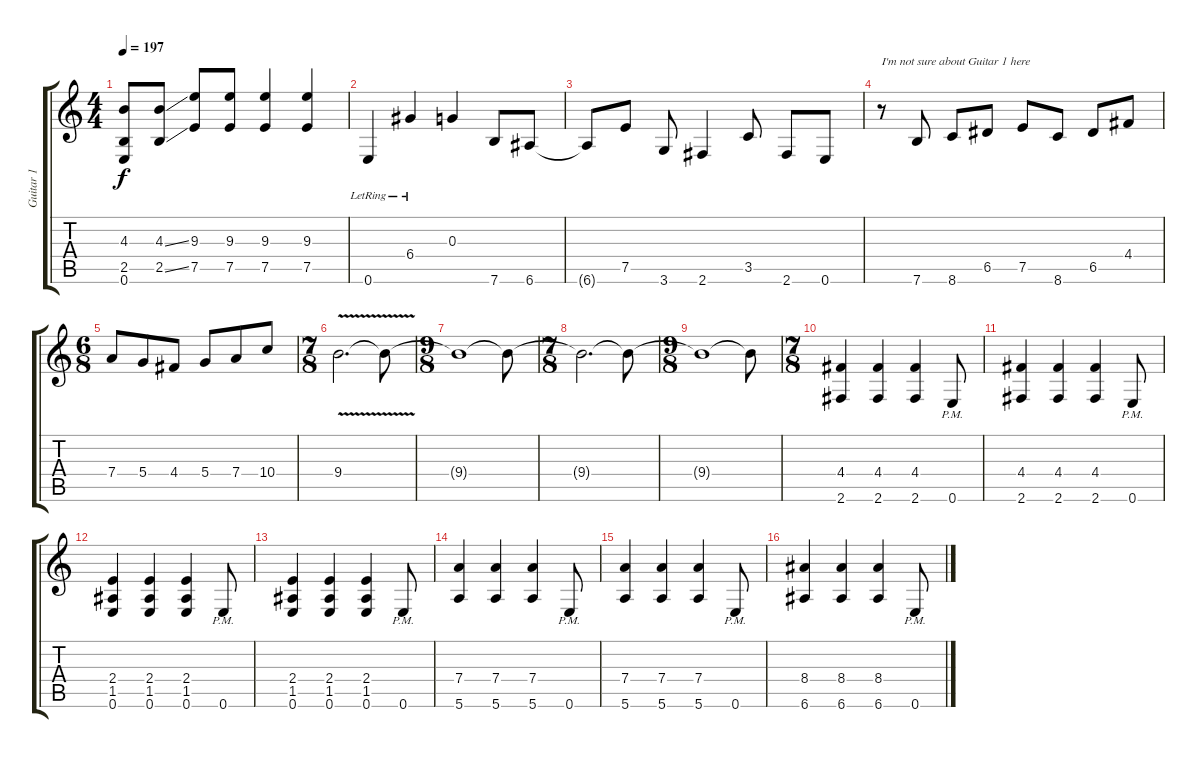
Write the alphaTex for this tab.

\track ("Guitar 1" "Guitar 1") {instrument distortionguitar}
\staff {score tabs}
\tuning (E4 B3 G3 D3 A2 E2) {hide}
\ts (4 4)
\tempo 197
\clef g2
\ks c
(4.3{t} 2.5{t} 0.6{t}).8{dy f} (4.3{ss} 2.5{ss}).8 (9.3 7.5).8 (9.3 7.5).8 (9.3 7.5).4 (9.3 7.5).4 |
0.6{lr}.4 6.4{lr}.4 0.3.4 7.6.8 6.6.8 |
6.6{t}.8 7.5.8 3.6.8 2.6.4 3.5.8 2.6.8 0.6.8 |
r.8{txt "I'm not sure about Guitar 1 here"} 7.6.8 8.6.8 6.5.8 7.5.8 8.6.8 6.5.8 4.4.8 |
\ts (6 8)
7.4.8 5.4.8 4.4.8 5.4.8 7.4.8 10.4.8 |
\ts (7 8)
9.4{v}.2{d} 9.4{t}.8 |
\ts (9 8)
9.4{t}.1 9.4{t}.8 |
\ts (7 8)
9.4{t}.2{d} 9.4{t}.8 |
\ts (9 8)
9.4{t}.1 9.4{t}.8 |
\ts (7 8)
(4.4 2.6).4 (4.4 2.6).4 (4.4 2.6).4 0.6{pm}.8 |
(4.4 2.6).4 (4.4 2.6).4 (4.4 2.6).4 0.6{pm}.8 |
(2.4 1.5 0.6).4 (2.4 1.5 0.6).4 (2.4 1.5 0.6).4 0.6{pm}.8 |
(2.4 1.5 0.6).4 (2.4 1.5 0.6).4 (2.4 1.5 0.6).4 0.6{pm}.8 |
(7.4 5.6).4 (7.4 5.6).4 (7.4 5.6).4 0.6{pm}.8 |
(7.4 5.6).4 (7.4 5.6).4 (7.4 5.6).4 0.6{pm}.8 |
(8.4 6.6).4 (8.4 6.6).4 (8.4 6.6).4 0.6{pm}.8
